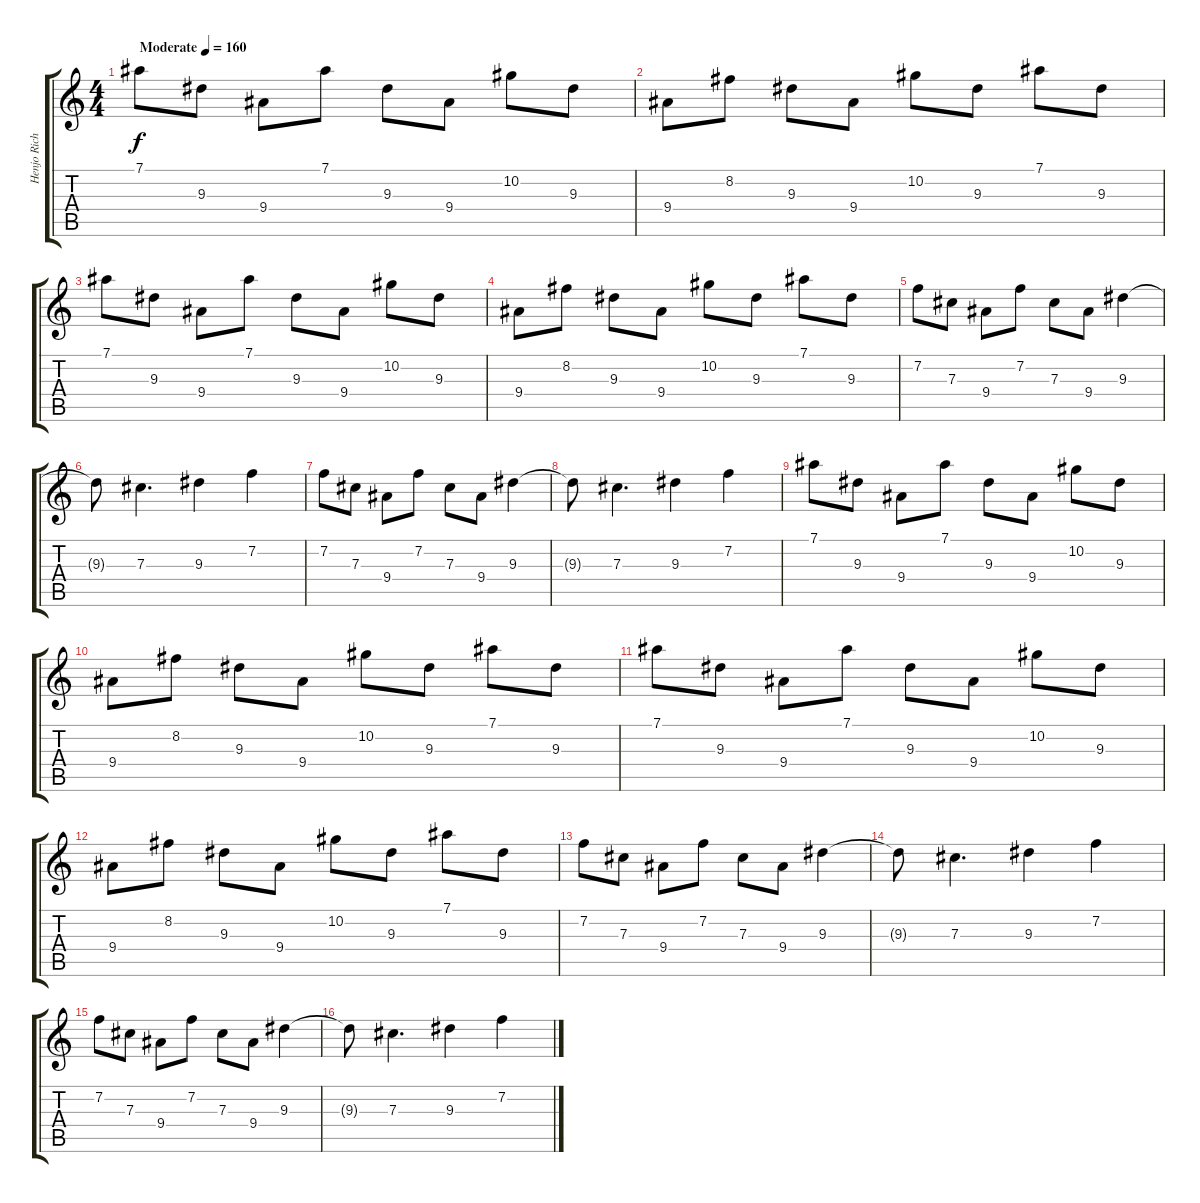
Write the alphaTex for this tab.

\track ("Henjo Richter" "Henjo Rich") {instrument electricguitarjazz}
\staff {score tabs}
\tuning (Eb4 Bb3 Gb3 Db3 Ab2 Eb2) {hide}
\ts (4 4)
\tempo (160 "Moderate")
\clef g2
\ks c
7.1.8{dy f instrument electricguitarjazz} 9.3.8 9.4.8 7.1.8 9.3.8 9.4.8 10.2.8 9.3.8 |
9.4.8 8.2.8 9.3.8 9.4.8 10.2.8 9.3.8 7.1.8 9.3.8 |
7.1.8 9.3.8 9.4.8 7.1.8 9.3.8 9.4.8 10.2.8 9.3.8 |
9.4.8 8.2.8 9.3.8 9.4.8 10.2.8 9.3.8 7.1.8 9.3.8 |
7.2.8 7.3.8 9.4.8 7.2.8 7.3.8 9.4.8 9.3.4 |
9.3{t}.8 7.3.4{d} 9.3.4 7.2.4 |
7.2.8 7.3.8 9.4.8 7.2.8 7.3.8 9.4.8 9.3.4 |
9.3{t}.8 7.3.4{d} 9.3.4 7.2.4 |
7.1.8 9.3.8 9.4.8 7.1.8 9.3.8 9.4.8 10.2.8 9.3.8 |
9.4.8 8.2.8 9.3.8 9.4.8 10.2.8 9.3.8 7.1.8 9.3.8 |
7.1.8 9.3.8 9.4.8 7.1.8 9.3.8 9.4.8 10.2.8 9.3.8 |
9.4.8 8.2.8 9.3.8 9.4.8 10.2.8 9.3.8 7.1.8 9.3.8 |
7.2.8 7.3.8 9.4.8 7.2.8 7.3.8 9.4.8 9.3.4 |
9.3{t}.8 7.3.4{d} 9.3.4 7.2.4 |
7.2.8 7.3.8 9.4.8 7.2.8 7.3.8 9.4.8 9.3.4 |
9.3{t}.8 7.3.4{d} 9.3.4 7.2.4
